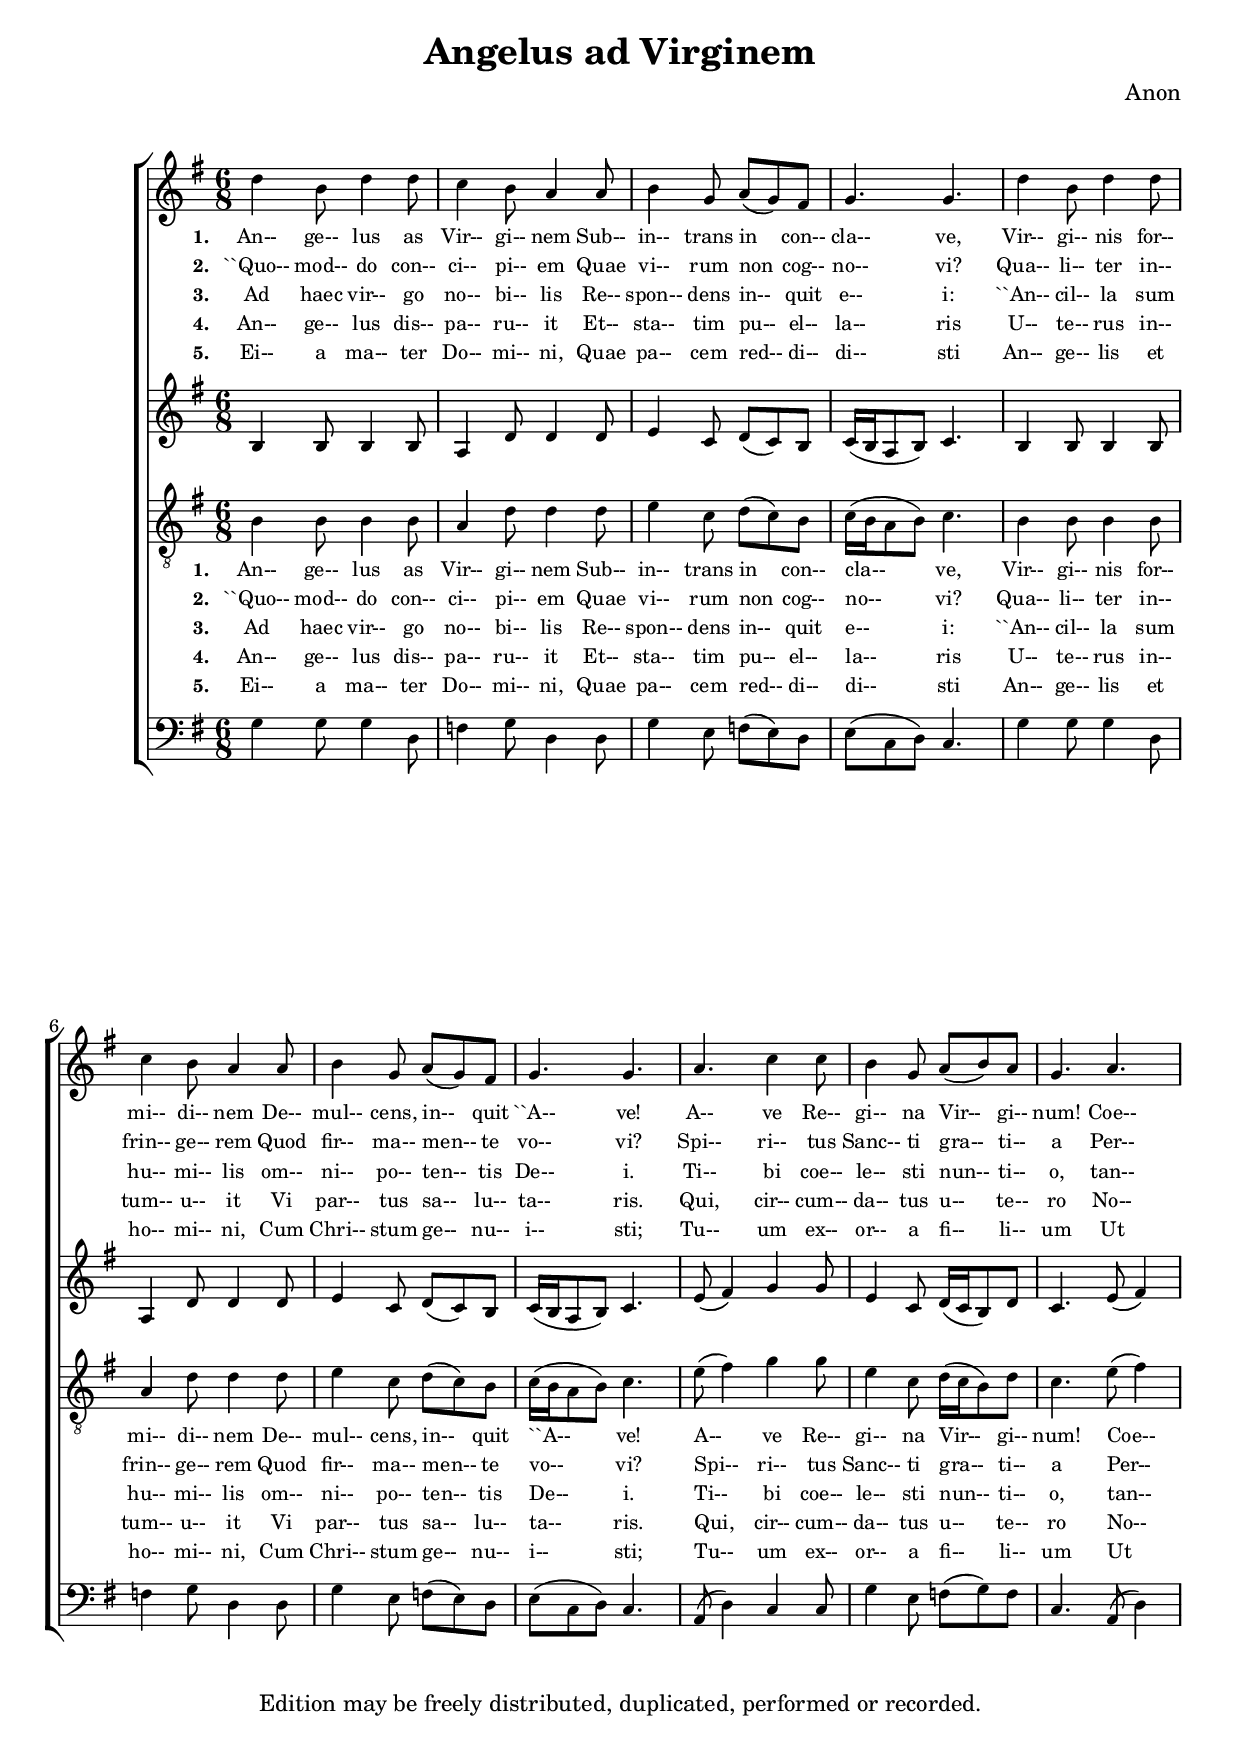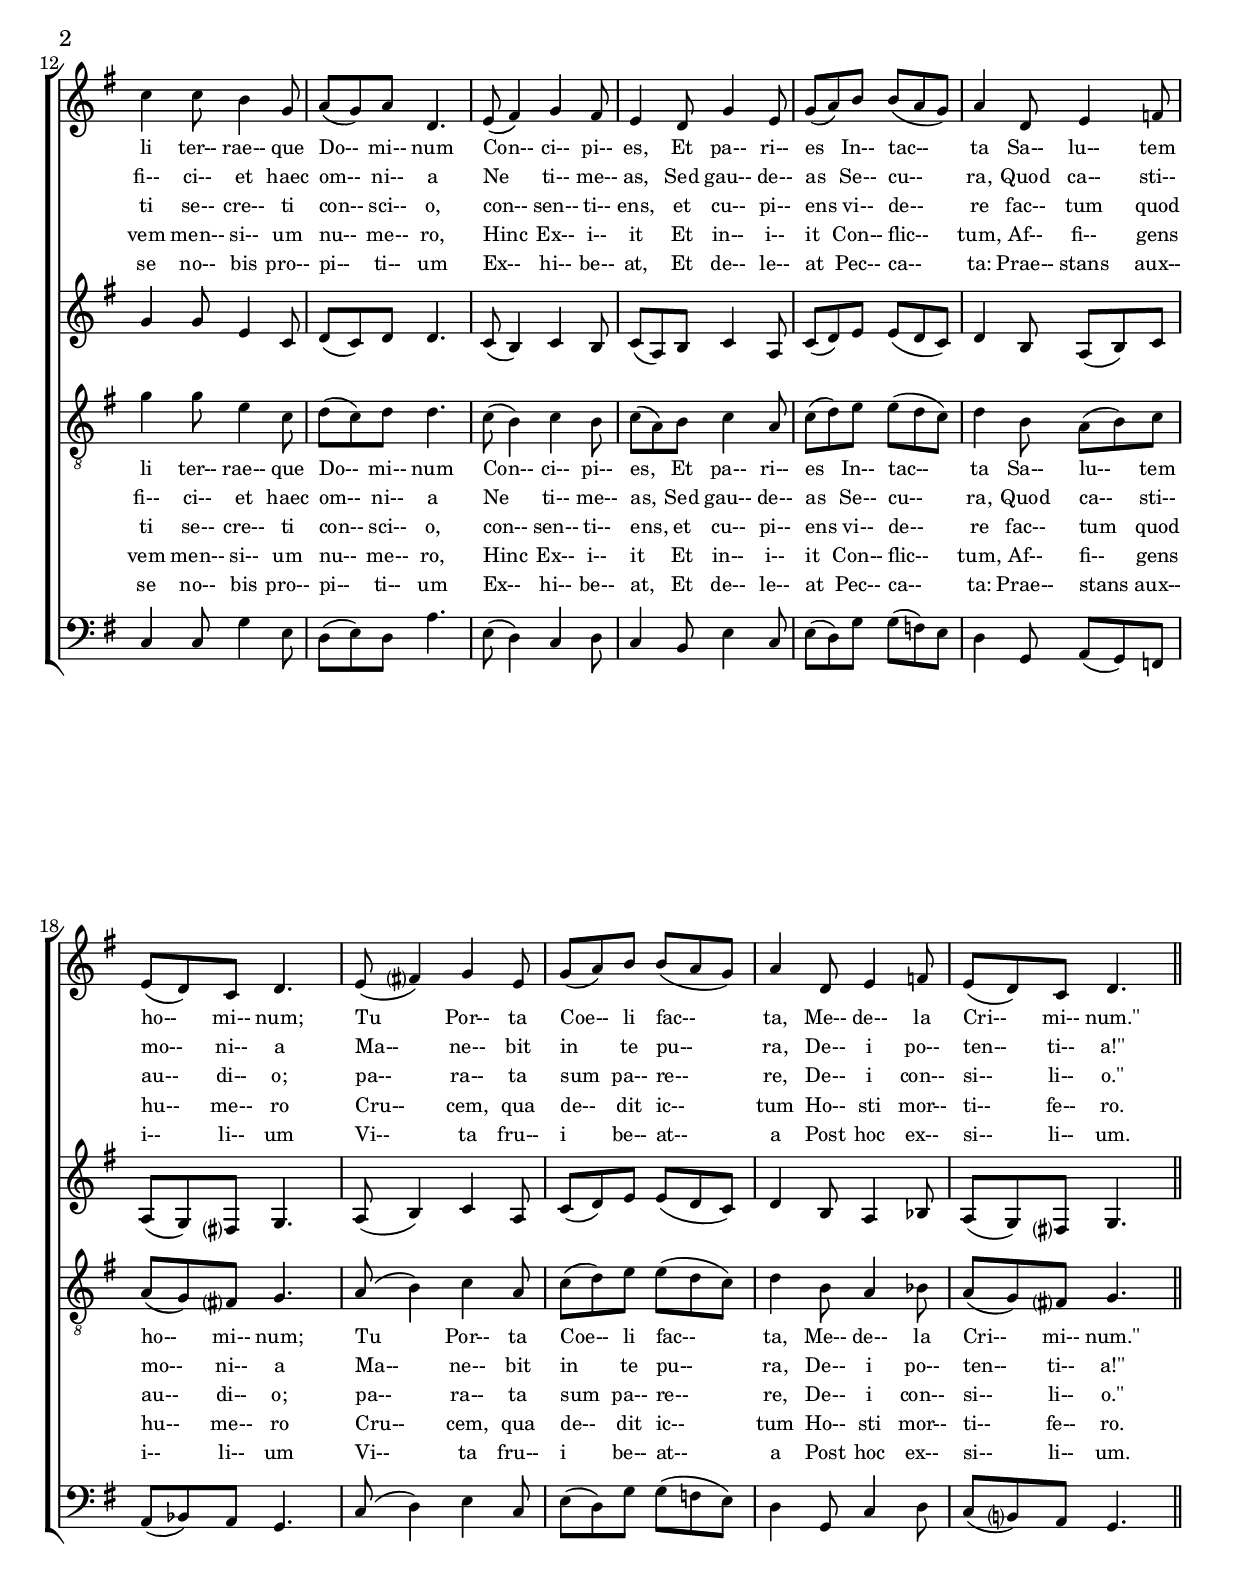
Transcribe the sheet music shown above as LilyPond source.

#(set-default-paper-size "a4")
\paper {
  #(set-paper-size "a4")
  topmargin = 0.2\cm
  bottommargin = 0.5\cm
  leftmargin = 1\cm
  headsep = 0.1\cm
  footsep = 0.25\cm
  raggedbottom=True
}
\header {
  title = "Angelus ad Virginem"
  composer = "Anon"
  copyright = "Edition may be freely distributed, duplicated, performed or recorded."
}
     \version "2.4.5"
     global = {
        \key g \major
        \time 6/8
        \dynamicUp
     }
     
     sopMusic = \relative c'' {
	\tiny
        d4 b8 d4 d8 c4 b8 a4 a8 b4 g8 a( g) fis g4. g
	d'4 b8 d4 d8 c4 b8 a4 a8 b4 g8 a( g) fis g4. g
	a c4 c8 b4 g8 a( b) a g4. a c4 c8 b4 g8 a(g) a d,4. 
	e8( fis4) g fis8 e4 d8 g4 e8 g( a) b b( a g) a4 d,8 e4 f8 e( d) c d4.
	e8( fis?4) g e8 g( a) b b( a g) a4 d,8 e4 f8 e( d) c d4. \bar "||"
     }
     
     altoMusic = \relative c' {
	\tiny
	b4 b8 b4 b8 a4 d8 d4 d8 e4 c8 d( c) b c16( b a8 b) c4.
	b4 b8 b4 b8 a4 d8 d4 d8 e4 c8 d( c) b c16( b a8 b) c4.
	e8( fis4) g g8 e4 c8 d16( c b8) d c4. e8( fis4) g g8 e4 c8 d( c) d d4.
	c8( b4) c b8 c( a) b c4 a8 c( d) e e( d c) d4 b8 a( b) c a( g) fis? g4.
	a8( b4) c a8 c( d) e e( d c) d4 b8 a4 bes8 a( g) fis? g4. \bar "||"
     }
     
     tenorMusic = \relative c' {
	\tiny
	b4 b8 b4 b8 a4 d8 d4 d8 e4 c8 d( c) b c16( b a8 b) c4.
	b4 b8 b4 b8 a4 d8 d4 d8 e4 c8 d( c) b c16( b a8 b) c4.
	e8( fis4) g g8 e4 c8 d16( c b8) d c4. e8( fis4) g g8 e4 c8 d( c) d d4.
	c8( b4) c b8 c( a) b c4 a8 c( d) e e( d c) d4 b8 a( b) c a( g) fis? g4.
	a8( b4) c a8 c( d) e e( d c) d4 b8 a4 bes8 a( g) fis? g4. \bar "||"
     }

     bassMusic = \relative c' {
	\tiny
	g4 g8 g4 d8 f4 g8 d4 d8 g4 e8 f( e) d e( c d) c4.
	g'4 g8 g4 d8 f4 g8 d4 d8 g4 e8 f( e) d e( c d) c4.
	a8( d4) c c8 g'4 e8 f( g) f c4. a8( d4) c c8 g'4 e8 d( e) d a'4. 
	e8( d4) c d8 c4 b8 e4 c8 e( d) g g( f) e d4 g,8 a( g) f a( bes) a g4.
	c8( d4) e c8 e( d) g g( f e) d4 g,8 c4 d8 c( b?) a g4. \bar "||"
     }

     allaWords = \lyricmode { \set stanza = "1. "
	\tiny
	An-- ge-- lus as Vir-- gi-- nem Sub-- in-- trans in con-- cla-- ve,
	Vir-- gi-- nis for-- mi-- di-- nem De-- mul-- cens, in-- quit ``A-- ve!
	A-- ve Re-- gi-- na Vir-- gi-- num! Coe-- li ter-- rae-- que Do-- mi-- num 
	Con-- ci-- pi-- es, Et pa-- ri-- es In-- tac-- ta Sa-- lu-- tem ho-- mi-- num;
	Tu Por-- ta Coe-- li fac-- ta, Me-- de-- la Cri-- mi-- num.''
    }

     allbWords = \lyricmode { \set stanza = "2. "
	\tiny
	``Quo-- mod-- do con-- ci-- pi-- em Quae vi-- rum non cog-- no-- vi?
	Qua-- li-- ter in-- frin-- ge-- rem Quod fir-- ma-- men-- te vo-- vi?
	Spi-- ri-- tus Sanc-- ti gra-- ti-- a Per-- fi-- ci-- et haec om-- ni-- a
	Ne ti-- me-- as, Sed gau-- de-- as Se-- cu-- ra, Quod ca-- sti-- mo-- ni-- a
	Ma-- ne-- bit in te pu-- ra, De-- i po-- ten-- ti-- a!''	
     }

     allcWords = \lyricmode { \set stanza = "3. "
	\tiny
	Ad haec vir-- go no-- bi-- lis Re-- spon-- dens in-- quit e-- i:
	``An-- cil-- la sum hu-- mi-- lis om-- ni-- po-- ten-- tis De-- i.
	Ti-- bi coe-- le-- sti nun-- ti-- o, tan-- ti se-- cre-- ti con-- sci-- o,
	con-- sen-- ti-- ens, et cu-- pi-- ens vi-- de-- re fac-- tum quod au-- di-- o;
	pa-- ra-- ta sum pa-- re-- re, De-- i con-- si-- li-- o.''
     }

     alldWords = \lyricmode { \set stanza = "4. "
	\tiny
	An-- ge-- lus dis-- pa-- ru-- it Et-- sta-- tim pu-- el-- la-- ris
	U-- te-- rus in-- tum-- u-- it Vi par-- tus sa-- lu-- ta-- ris.
	Qui, cir-- cum-- da-- tus u-- te-- ro No-- vem men-- si-- um nu-- me-- ro,
	Hinc Ex-- i-- it Et in-- i-- it Con-- flic-- tum, Af-- fi-- gens hu-- me-- ro
	Cru-- cem, qua de-- dit ic-- tum Ho-- sti mor-- ti-- fe-- ro.
     }

     alleWords = \lyricmode { \set stanza = "5. "
	\tiny
	Ei-- a ma-- ter Do-- mi-- ni, Quae pa-- cem red-- di-- di-- sti
	An-- ge-- lis et ho-- mi-- ni, Cum Chri-- stum ge-- nu-- i-- sti;
	Tu-- um ex-- or-- a fi-- li-- um Ut se no-- bis pro-- pi-- ti-- um
	Ex-- hi-- be-- at, Et de-- le-- at Pec-- ca-- ta: Prae-- stans aux-- i-- li-- um 
	Vi-- ta fru-- i be-- at-- a Post hoc ex-- si-- li-- um.
     }

     \score {
          %\set midiInstrument = recorder
          %\midi { \tempo 2=60  
          %}
        \context ChoirStaff <<
           \context Staff = sopranos <<
              \context Voice =
                sopranos { \oneVoice << \global \sopMusic >> }
           >>
           \context Lyrics = sopranos \lyricsto sopranos \allaWords
           \new Lyrics \lyricsto sopranos \allbWords
           \new Lyrics \lyricsto sopranos \allcWords
           \new Lyrics \lyricsto sopranos \alldWords
           \new Lyrics \lyricsto sopranos \alleWords

           \context Staff = altos <<
              \context Voice =
                altos { \oneVoice << \global \altoMusic >> }
           >>
           %\context Lyrics = altos \lyricsto altos \allaWords
           %\new Lyrics \lyricsto altos \allbWords

           \context Staff = tenors <<
              \clef "G_8"
              \context Voice =
                tenors { \oneVoice << \global \tenorMusic >> }
           >>
           \context Lyrics = tenors \lyricsto tenors \allaWords
           \new Lyrics \lyricsto tenors \allbWords
           \new Lyrics \lyricsto tenors \allcWords
           \new Lyrics \lyricsto tenors \alldWords
           \new Lyrics \lyricsto tenors \alleWords

           \context Staff = basses <<
              \clef bass
              \context Voice =
                basses { \oneVoice << \global \bassMusic >> }
           >>
           %\context Lyrics = basses \lyricsto basses \allaWords
           %\new Lyrics \lyricsto basses \allbWords
        >>
        \layout {
           \context {
              % a little smaller so lyrics
              % can be closer to the staff
              \Staff minimumVerticalExtent = #'(-1 . 1)
           }
        }
     }
